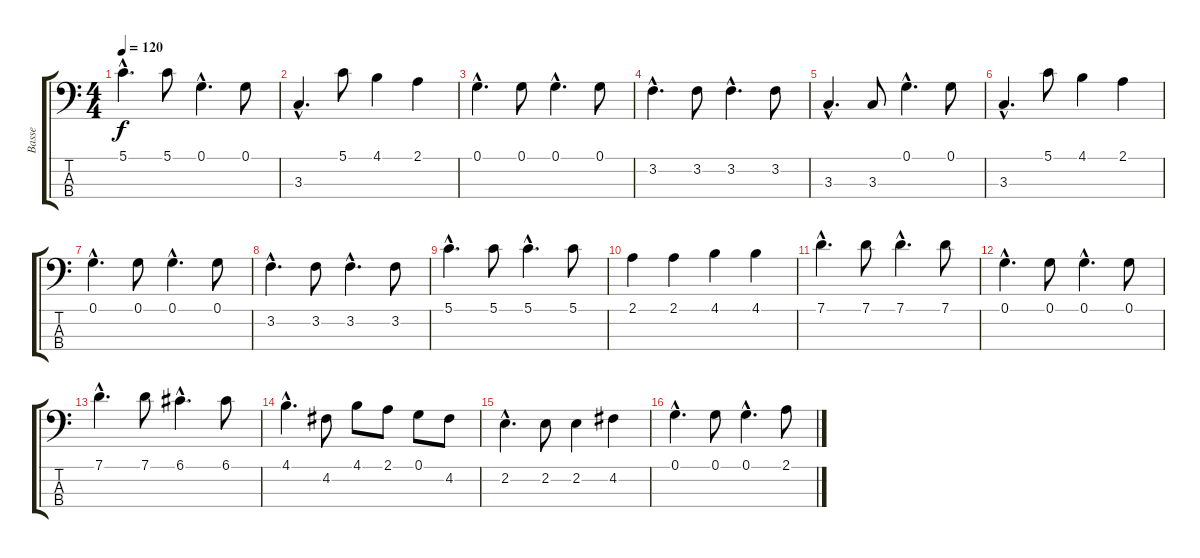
\track ("Basse" "Basse") {instrument electricbassfinger}
\staff {score tabs}
\tuning (G2 D2 A1 E1) {hide}
\ts (4 4)
\tempo 120
\clef f4
\ks c
5.1{hac}.4{d dy f} 5.1.8 0.1{hac}.4{d} 0.1.8 |
3.3{hac}.4{d} 5.1.8 4.1.4 2.1.4 |
0.1{hac}.4{d} 0.1.8 0.1{hac}.4{d} 0.1.8 |
3.2{hac}.4{d} 3.2.8 3.2{hac}.4{d} 3.2.8 |
3.3{hac}.4{d} 3.3.8 0.1{hac}.4{d} 0.1.8 |
3.3{hac}.4{d} 5.1.8 4.1.4 2.1.4 |
0.1{hac}.4{d} 0.1.8 0.1{hac}.4{d} 0.1.8 |
3.2{hac}.4{d} 3.2.8 3.2{hac}.4{d} 3.2.8 |
5.1{hac}.4{d} 5.1.8 5.1{hac}.4{d} 5.1.8 |
2.1.4 2.1.4 4.1.4 4.1.4 |
7.1{hac}.4{d} 7.1.8 7.1{hac}.4{d} 7.1.8 |
0.1{hac}.4{d} 0.1.8 0.1{hac}.4{d} 0.1.8 |
7.1{hac}.4{d} 7.1.8 6.1{hac}.4{d} 6.1.8 |
4.1{hac}.4{d} 4.2.8 4.1.8 2.1.8 0.1.8 4.2.8 |
2.2{hac}.4{d} 2.2.8 2.2.4 4.2.4 |
0.1{hac}.4{d} 0.1.8 0.1{hac}.4{d} 2.1.8
